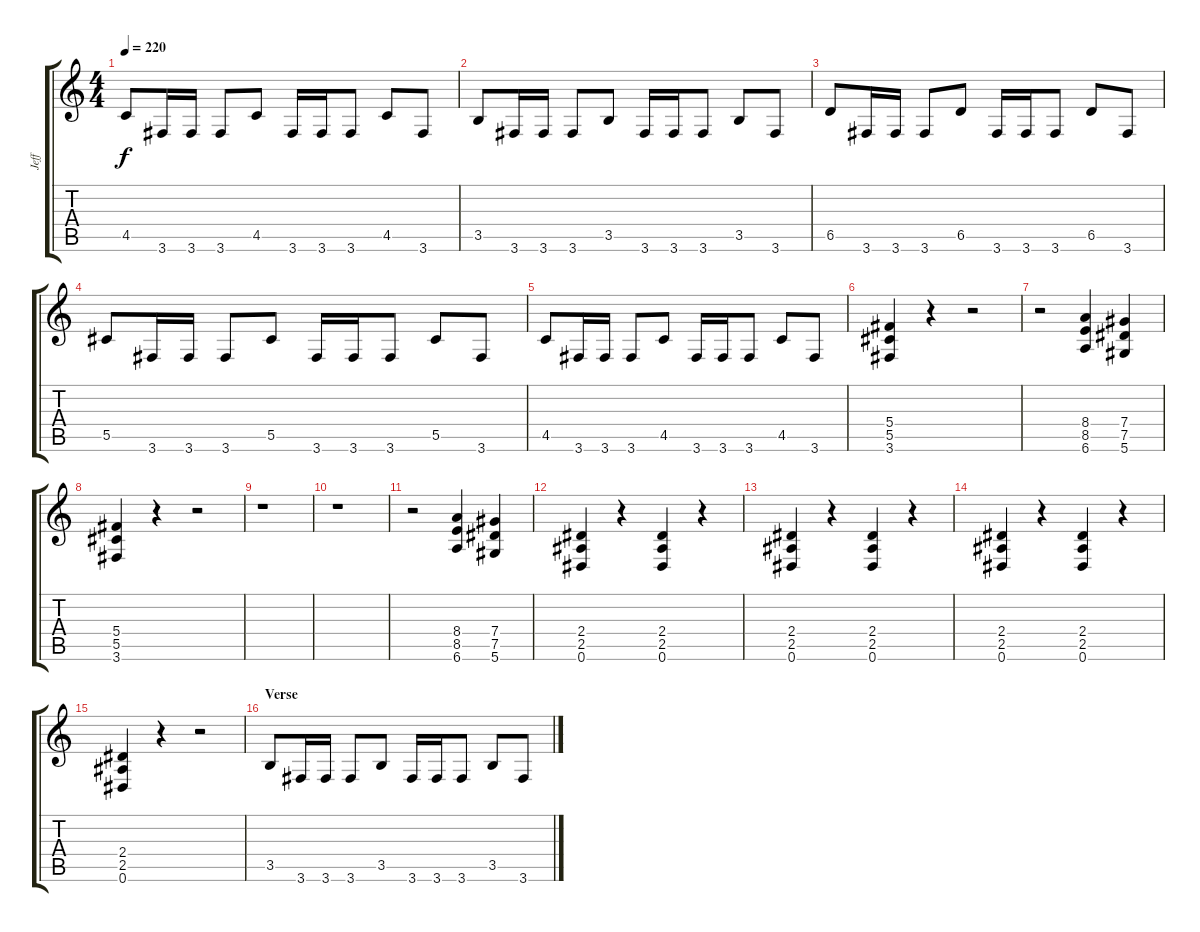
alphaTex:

\track ("Jeff" "Jeff") {instrument distortionguitar}
\staff {score tabs}
\tuning (Eb4 Bb3 Gb3 Db3 Ab2 Eb2) {hide}
\ts (4 4)
\tempo 220
\clef g2
\ks c
4.5.8{dy f} 3.6.16 3.6.16 3.6.8 4.5.8 3.6.16 3.6.16 3.6.8 4.5.8 3.6.8 |
3.5.8 3.6.16 3.6.16 3.6.8 3.5.8 3.6.16 3.6.16 3.6.8 3.5.8 3.6.8 |
6.5.8 3.6.16 3.6.16 3.6.8 6.5.8 3.6.16 3.6.16 3.6.8 6.5.8 3.6.8 |
5.5.8 3.6.16 3.6.16 3.6.8 5.5.8 3.6.16 3.6.16 3.6.8 5.5.8 3.6.8 |
4.5.8 3.6.16 3.6.16 3.6.8 4.5.8 3.6.16 3.6.16 3.6.8 4.5.8 3.6.8 |
(5.4 5.5 3.6).4 r.4 r.2 |
r.2 (8.4 8.5 6.6).4 (7.4 7.5 5.6).4 |
(5.4 5.5 3.6).4 r.4 r.2 |
r.1 |
r.1 |
r.2 (8.4 8.5 6.6).4 (7.4 7.5 5.6).4 |
(2.4 2.5 0.6).4 r.4 (2.4 2.5 0.6).4 r.4 |
(2.4 2.5 0.6).4 r.4 (2.4 2.5 0.6).4 r.4 |
(2.4 2.5 0.6).4 r.4 (2.4 2.5 0.6).4 r.4 |
(2.4 2.5 0.6).4 r.4 r.2 |
\section ("" "Verse")
3.5.8 3.6.16 3.6.16 3.6.8 3.5.8 3.6.16 3.6.16 3.6.8 3.5.8 3.6.8
